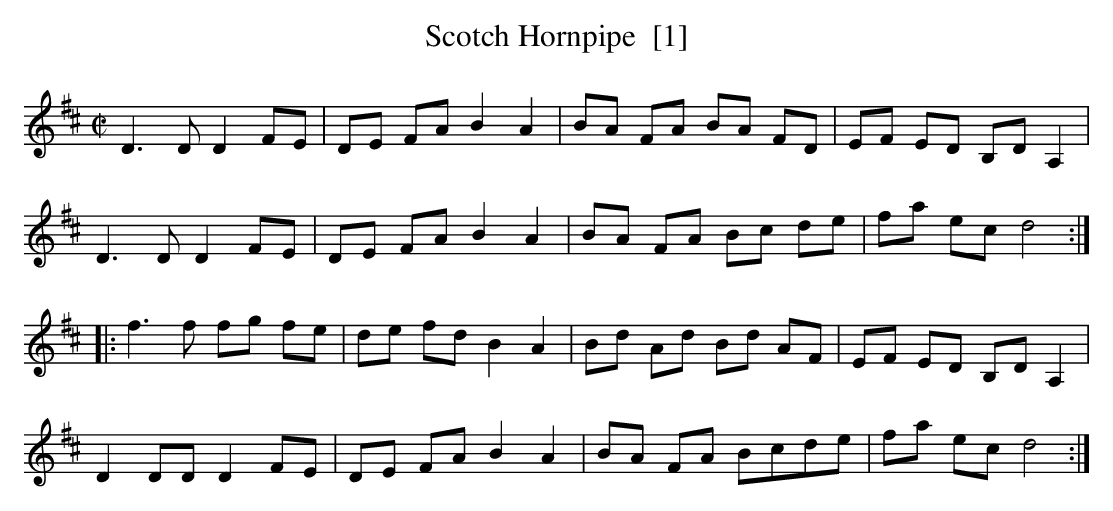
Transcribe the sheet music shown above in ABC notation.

X:1
T:Scotch Hornpipe  [1]
M:C|
L:1/8
K:D
D3D D2FE|DE FA B2A2|BA FA BA FD|EF ED B,D A,2|
D3D D2FE|DE FA B2A2|BA FA Bc de|fa ec d4:|
|:f3f fg fe|de fd B2A2|Bd Ad Bd AF|EF ED B,D A,2|
D2DD D2FE|DE FA B2A2|BA FA Bcde|fa ec d4:|]
